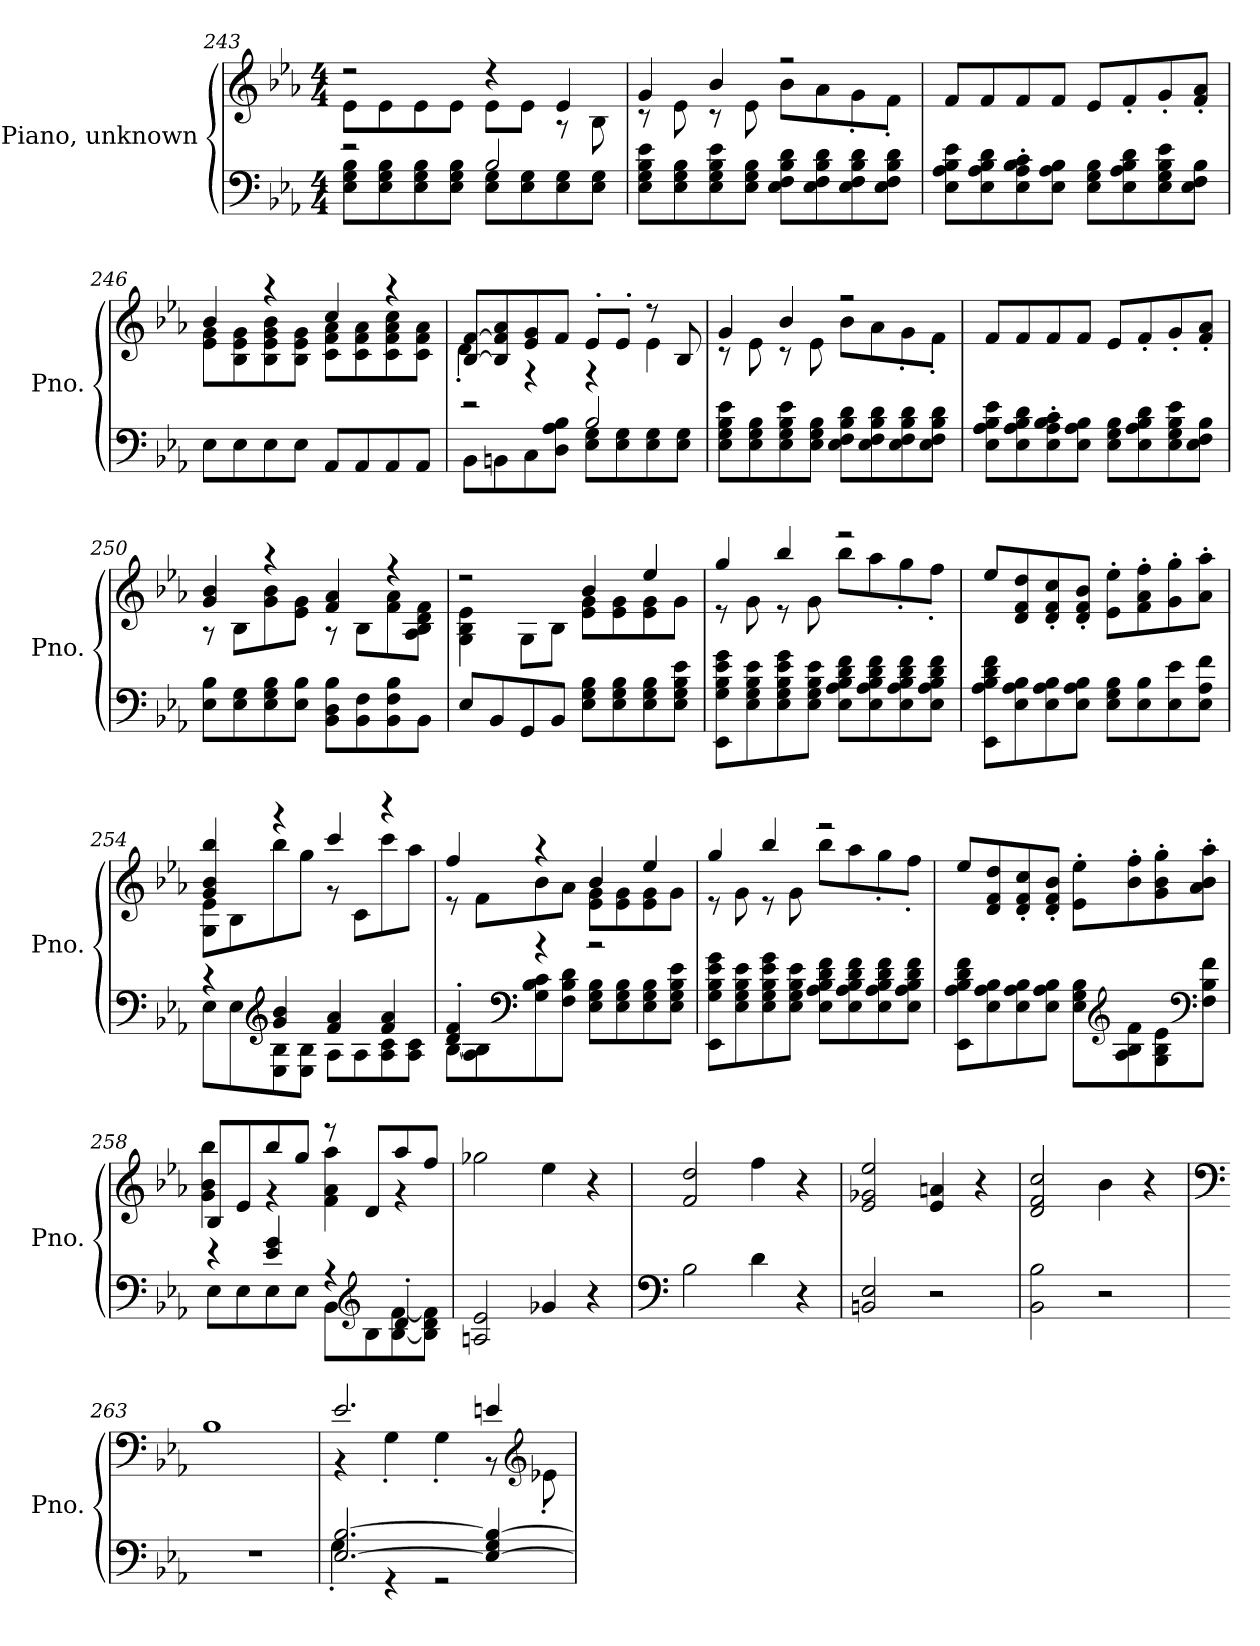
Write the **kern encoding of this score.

**kern	**kern
*part1	*part1
*staff2	*staff1
*I"Piano, unknown	*
*I'Pno.	*
!!LO:LB:g=z
*clefF4	*clefG2
*k[b-e-a-]	*k[b-e-a-]
*M4/4	*M4/4
=243	=243
*^	*^
2r	8E-\ 8G\ 8B-\L	2r	8e-\L
.	8E-\ 8G\ 8B-\	.	8e-\
.	8E-\ 8G\ 8B-\	.	8e-\
.	8E-\ 8G\ 8B-\J	.	8e-\J
2B-/	8E-\ 8G\L	4r	8e-\L
.	8E-\ 8G\	.	8e-\J
.	8E-\ 8G\	4e-/	8r
.	8E-\ 8G\J	.	8B-\
*v	*v	*	*
=244	=244	=244
8E-\ 8G\ 8B-\ 8e-\L	4g/	8r
8E-\ 8G\ 8B-\	.	8e-\
8E-\ 8G\ 8B-\ 8e-\	4b-/	8r
8E-\ 8G\ 8B-\J	.	8e-\
8E-\ 8F\ 8B-\ 8d\L	2r	8b-\L
8E-\ 8F\ 8B-\ 8d\	.	8a-\
8E-\ 8F\ 8B-\ 8d\	.	8g'\
8E-\ 8F\ 8B-\ 8d\J	.	8f'\J
*	*v	*v
=245	=245
8E-\ 8A-\ 8B-\ 8e-\L	8f/L
8E-\ 8A-\ 8B-\ 8d\	8f/
8E-\' 8A-\' 8B-\' 8c\'	8f/
8E-\ 8A-\ 8B-\J	8f/J
8E-\ 8G\ 8B-\L	8e-/L
8E-\ 8A-\ 8B-\ 8d\	8f'/
8E-\ 8G\ 8B-\ 8e-\	8g'/
8E-\ 8F\ 8B-\J	8f/' 8a-/'J
!!LO:LB:g=z
=246	=246
*	*^
8E-\L	4b-/	8e-\ 8g\L
8E-\	.	8B-\ 8e-\ 8g\
8E-\	4r	8B-\ 8e-\ 8g\ 8b-\
8E-\J	.	8B-\ 8e-\ 8g\J
8AA-/L	4cc/	8c\ 8f\ 8a-\L
8AA-/	.	8c\ 8f\ 8a-\
8AA-/	4r	8c\ 8f\ 8a-\ 8cc\
8AA-/J	.	8c\ 8f\ 8a-\J
=247	=247	=247
*^	*	*
2r	8BB-\L	[8B-/ [8f/L	4d'\
.	8BBn\	8B-/] 8f/] 8a-/	.
.	8C\	8e-/ 8g/	4r
.	8D\ 8A-\ 8B-\J	8f/J	.
2B-/	8E-\ 8G\L	8e-'/L	4r
.	8E-\ 8G\	8e-'/J	.
.	8E-\ 8G\	8r	4e-\
.	8E-\ 8G\J	8B-/	.
*v	*v	*	*
=248	=248	=248
8E-\ 8G\ 8B-\ 8e-\L	4g/	8r
8E-\ 8G\ 8B-\	.	8e-\
8E-\ 8G\ 8B-\ 8e-\	4b-/	8r
8E-\ 8G\ 8B-\J	.	8e-\
8E-\ 8F\ 8B-\ 8d\L	2r	8b-\L
8E-\ 8F\ 8B-\ 8d\	.	8a-\
8E-\ 8F\ 8B-\ 8d\	.	8g'\
8E-\ 8F\ 8B-\ 8d\J	.	8f'\J
*	*v	*v
!!LO:LB:g=z
=249	=249
8E-\ 8A-\ 8B-\ 8e-\L	8f/L
8E-\ 8A-\ 8B-\ 8d\	8f/
8E-\' 8A-\' 8B-\' 8c\'	8f/
8E-\ 8A-\ 8B-\J	8f/J
8E-\ 8G\ 8B-\L	8e-/L
8E-\ 8A-\ 8B-\ 8d\	8f'/
8E-\ 8G\ 8B-\ 8e-\	8g'/
8E-\ 8F\ 8B-\J	8f/' 8a-/'J
=250	=250
*	*^
8E-\ 8B-\L	4g/ 4b-/	8r
8E-\ 8G\	.	8B-\L
8E-\ 8G\ 8B-\	4r	8g\ 8b-\
8E-\ 8B-\J	.	8e-\ 8g\J
8BB-\ 8D\ 8B-\L	4f/ 4a-/	8r
8BB-\ 8F\	.	8B-\L
8BB-\ 8F\ 8B-\	4r	8f\ 8a-\
8BB-\J	.	8A-\ 8B-\ 8d\ 8f\J
=251	=251	=251
8E-/L	2r	4G\ 4B-\ 4e-\
8BB-/	.	.
8GG/	.	8G\L
8BB-/J	.	8B-\J
8E-\ 8G\ 8B-\L	4b-/	8e-\ 8g\L
8E-\ 8G\ 8B-\	.	8e-\ 8g\
8E-\ 8G\ 8B-\	4ee-/	8e-\ 8g\
8E-\ 8G\ 8B-\ 8e-\J	.	8g\J
!!LO:LB:g=z	!!
=252	=252	=252
8EE-\ 8G\ 8B-\ 8e-\ 8g\L	4gg/	8r
8E-\ 8G\ 8B-\ 8e-\	.	8g\
8E-\ 8G\ 8B-\ 8e-\ 8g\	4bb-/	8r
8E-\ 8G\ 8B-\ 8e-\J	.	8g\
8E-\ 8A-\ 8B-\ 8d\ 8f\L	2r	8bb-\L
8E-\ 8A-\ 8B-\ 8d\ 8f\	.	8aa-\
8E-\ 8A-\ 8B-\ 8d\ 8f\	.	8gg'\
8E-\ 8A-\ 8B-\ 8d\ 8f\J	.	8ff'\J
*	*v	*v
=253	=253
8EE-\ 8A-\ 8B-\ 8d\ 8f\L	8ee-/L
8E-\ 8A-\ 8B-\	8d/ 8f/ 8dd/
8E-\ 8A-\ 8B-\	8d/' 8f/' 8cc/'
8E-\ 8A-\ 8B-\J	8d/' 8f/' 8b-/'J
8E-\ 8G\ 8B-\L	8e-\' 8ee-\'L
8E-\ 8B-\	8f\' 8a-\' 8ff\'
8E-\ 8e-\	8g\' 8gg\'
8E-\ 8A-\ 8f\J	8a-\' 8aa-\'J
=254	=254
*^	*^
4r	8E-\L	4g/ 4b-/ 4bb-/	8G\ 8e-\L
.	8E-\	.	8B-\
*clefG2	*	*	*
4g/ 4b-/	8E-\ 8B-\	4r	8bb-\
.	8E-\ 8B-\J	.	8gg\J
4f/ 4a-/	8A-\L	4ccc/	8r
.	8A-\	.	8c\L
4f/ 4a-/	8A-\ 8c\	4r	8ccc\
.	8A-\ 8c\J	.	8aa-\J
!!LO:PB:g=z	!!
=255	=255	=255	=255
4d/' 4f/'	[8B-\L	4ff/	8r
.	8A-\ 8B-\]	.	8f\L
*clefF4	*	*	*
4r	8G\ 8B-\ 8c\	4r	8b-\
.	8F\ 8B-\ 8d\J	.	8a-\J
2r	8E-\ 8G\ 8B-\L	4b-/	8e-\ 8g\L
.	8E-\ 8G\ 8B-\	.	8e-\ 8g\
.	8E-\ 8G\ 8B-\	4ee-/	8e-\ 8g\
.	8E-\ 8G\ 8B-\ 8e-\J	.	8g\J
*v	*v	*	*
=256	=256	=256
8EE-\ 8G\ 8B-\ 8e-\ 8g\L	4gg/	8r
8E-\ 8G\ 8B-\ 8e-\	.	8g\
8E-\ 8G\ 8B-\ 8e-\ 8g\	4bb-/	8r
8E-\ 8G\ 8B-\ 8e-\J	.	8g\
8E-\ 8A-\ 8B-\ 8d\ 8f\L	2r	8bb-\L
8E-\ 8A-\ 8B-\ 8d\ 8f\	.	8aa-\
8E-\ 8A-\ 8B-\ 8d\ 8f\	.	8gg'\
8E-\ 8A-\ 8B-\ 8d\ 8f\J	.	8ff'\J
*	*v	*v
=257	=257
8EE-\ 8A-\ 8B-\ 8d\ 8f\L	8ee-/L
8E-\ 8A-\ 8B-\	8d/ 8f/ 8dd/
8E-\ 8A-\ 8B-\	8d/' 8f/' 8cc/'
8E-\ 8A-\ 8B-\J	8d/' 8f/' 8b-/'J
8E-\ 8G\ 8B-\L	8e-\' 8ee-\'L
*clefG2	*
8A-\ 8B-\ 8f\	8b-\' 8ff\'
8G\ 8B-\ 8e-\	8g\' 8b-\' 8gg\'
*clefF4	*
8F\ 8B-\ 8f\J	8a-\' 8b-\' 8aa-\'J
!!LO:LB:g=z
=258	=258
*^	*^
4r	8E-\L	8B-/L	4g\ 4b-\ 4bb-\
.	8E-\	8e-/	.
4e-/ 4g/	8E-\	8bb-/	4r
.	8E-\J	8gg/J	.
4r	8BB-\L	8r	4f\ 4a-\ 4aa-\
*clefG2	*	*	*
.	8B-\	8d/L	.
4d'/	[8B-\ [8f\	8aa-/	4r
.	8B-\] 8d\ 8f\]J	8ff/J	.
*v	*v	*	*
*	*v	*v
=259	=259
2An/ 2e-/	2gg-X\
4g-X/	4ee-\
4r	4r
=260	=260
*clefF4	*
2B-\	2f/ 2dd/
4d\	4ff\
4r	4r
=261	=261
2BBn/ 2E-/	2e-/ 2g-X/ 2ee-/
2r	4e-/ 4an/
.	4r
=262	=262
2BB-\ 2B-\	2d/ 2f/ 2cc/
2r	4b-\
.	4r
=263	=263
*	*clefF4
1r	1B-
!!LO:LB:g=z
=264	=264
*^	*^
[2.E-/ [2.B-/	4G'\	2.e-/	4r
.	4r	.	4G'\
.	2r	.	4G'\
4E-/_ 4G/ 4B-/_	.	4en/	8r
*	*	*clefG2	*
.	.	.	8e-X'\
*v	*v	*	*
*	*v	*v
=	=
*-	*-
